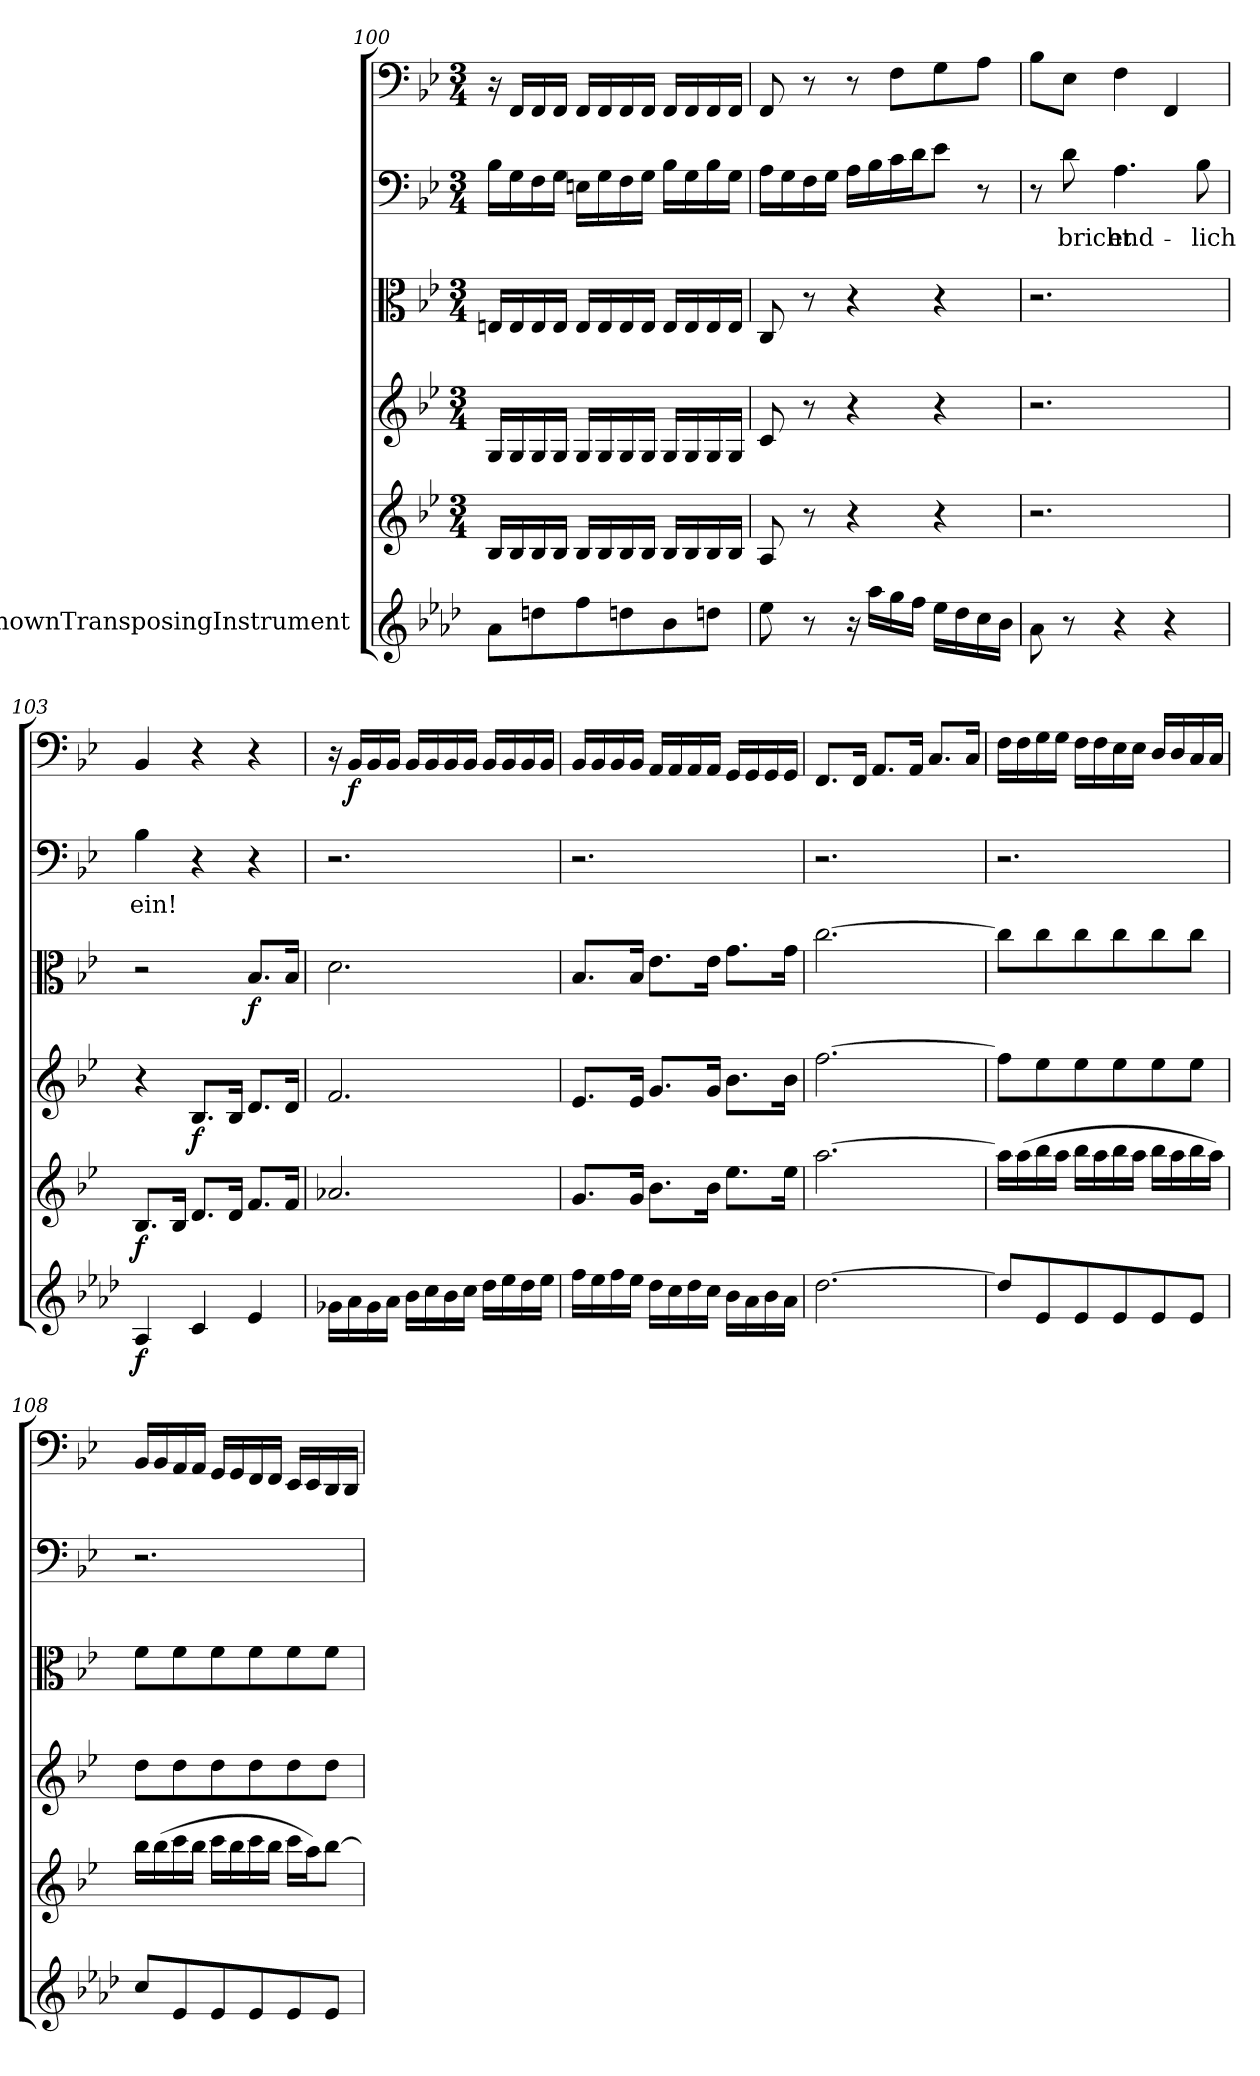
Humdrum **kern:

**kern	**dynam	**kern	**dynam	**kern	**dynam	**kern	**dynam	**kern	**text	**kern	**dynam
*part6	*part6	*part5	*part5	*part4	*part4	*part3	*part3	*part2	*part2	*part1	*part1
*staff6	*staff6	*staff5	*staff5	*staff4	*staff4	*staff3	*staff3	*staff2	*staff2	*staff1	*staff1
*I"UnknownTransposingInstrument	*	*	*	*	*	*	*	*	*	*	*
*clefG2	*	*clefG2	*	*clefG2	*	*clefC3	*	*clefF4	*	*clefF4	*
*ITrd-1c-2	*	*	*	*	*	*	*	*	*	*	*
*k[b-e-]	*	*k[b-e-]	*	*k[b-e-]	*	*k[b-e-]	*	*k[b-e-]	*	*k[b-e-]	*
*	*	*M3/4	*	*M3/4	*	*M3/4	*	*M3/4	*	*M3/4	*
=100	=100	=100	=100	=100	=100	=100	=100	=100	=100	=100	=100
8b-\L	.	16B-/LL	.	16G/LL	.	16En/LL	.	16B-\LL	.	16r	.
.	.	16B-/	.	16G/	.	16E/	.	16G\	.	16FF/LL	.
8een\	.	16B-/	.	16G/	.	16E/	.	16F\	.	16FF/	.
.	.	16B-/JJ	.	16G/JJ	.	16E/JJ	.	16G\JJ	.	16FF/JJ	.
8gg\	.	16B-/LL	.	16G/LL	.	16E/LL	.	16En\LL	.	16FF/LL	.
.	.	16B-/	.	16G/	.	16E/	.	16G\	.	16FF/	.
8een\	.	16B-/	.	16G/	.	16E/	.	16F\	.	16FF/	.
.	.	16B-/JJ	.	16G/JJ	.	16E/JJ	.	16G\JJ	.	16FF/JJ	.
8cc\	.	16B-/LL	.	16G/LL	.	16E/LL	.	16B-\LL	.	16FF/LL	.
.	.	16B-/	.	16G/	.	16E/	.	16G\	.	16FF/	.
8een\J	.	16B-/	.	16G/	.	16E/	.	16B-\	.	16FF/	.
.	.	16B-/JJ	.	16G/JJ	.	16E/JJ	.	16G\JJ	.	16FF/JJ	.
=101	=101	=101	=101	=101	=101	=101	=101	=101	=101	=101	=101
8ff\	.	8A/	.	8c/	.	8C/	.	16A\LL	.	8FF/	.
.	.	.	.	.	.	.	.	16G\	.	.	.
8r	.	8r	.	8r	.	8r	.	16F\	.	8r	.
.	.	.	.	.	.	.	.	16G\JJ	.	.	.
16r	.	4r	.	4r	.	4r	.	16A\LL	.	8r	.
16bb-\LL	.	.	.	.	.	.	.	16B-\	.	.	.
16aa\	.	.	.	.	.	.	.	16c\	.	8F\L	.
16gg\JJ	.	.	.	.	.	.	.	16d\J	.	.	.
16ff\LL	.	4r	.	4r	.	4r	.	8e-\J	.	8G\	.
16ee-\	.	.	.	.	.	.	.	.	.	.	.
16dd\	.	.	.	.	.	.	.	8r	.	8A\J	.
16cc\JJ	.	.	.	.	.	.	.	.	.	.	.
=102	=102	=102	=102	=102	=102	=102	=102	=102	=102	=102	=102
8b-\	.	2.r	.	2.r	.	2.r	.	8r	.	8B-\L	.
8r	.	.	.	.	.	.	.	8d\	bricht	8E-\J	.
4r	.	.	.	.	.	.	.	4.A\	end-	4F\	.
4r	.	.	.	.	.	.	.	.	.	4FF/	.
.	.	.	.	.	.	.	.	8B-\	-lich	.	.
=103	=103	=103	=103	=103	=103	=103	=103	=103	=103	=103	=103
4B-/	f	8.B-/L	f	4r	.	2r	.	4B-\	ein!	4BB-/	.
.	.	16B-/Jk	.	.	.	.	.	.	.	.	.
4d/	.	8.d/L	.	8.B-/L	f	.	.	4r	.	4r	.
.	.	16d/Jk	.	16B-/Jk	.	.	.	.	.	.	.
4f/	.	8.f/L	.	8.d/L	.	8.B-/L	f	4r	.	4r	.
.	.	16f/Jk	.	16d/Jk	.	16B-/Jk	.	.	.	.	.
=104	=104	=104	=104	=104	=104	=104	=104	=104	=104	=104	=104
16a-X\LL	.	2.a-X/	.	2.f/	.	2.d\	.	2.r	.	16r	.
16b-\	.	.	.	.	.	.	.	.	.	16BB-/LL	f
16a-\	.	.	.	.	.	.	.	.	.	16BB-/	.
16b-\JJ	.	.	.	.	.	.	.	.	.	16BB-/JJ	.
16cc\LL	.	.	.	.	.	.	.	.	.	16BB-/LL	.
16dd\	.	.	.	.	.	.	.	.	.	16BB-/	.
16cc\	.	.	.	.	.	.	.	.	.	16BB-/	.
16dd\JJ	.	.	.	.	.	.	.	.	.	16BB-/JJ	.
16ee-\LL	.	.	.	.	.	.	.	.	.	16BB-/LL	.
16ff\	.	.	.	.	.	.	.	.	.	16BB-/	.
16ee-\	.	.	.	.	.	.	.	.	.	16BB-/	.
16ff\JJ	.	.	.	.	.	.	.	.	.	16BB-/JJ	.
=105	=105	=105	=105	=105	=105	=105	=105	=105	=105	=105	=105
16gg\LL	.	8.g/L	.	8.e-/L	.	8.B-/L	.	2.r	.	16BB-/LL	.
16ff\	.	.	.	.	.	.	.	.	.	16BB-/	.
16gg\	.	.	.	.	.	.	.	.	.	16BB-/	.
16ff\JJ	.	16g/Jk	.	16e-/Jk	.	16B-/Jk	.	.	.	16BB-/JJ	.
16ee-\LL	.	8.b-\L	.	8.g/L	.	8.e-\L	.	.	.	16AA/LL	.
16dd\	.	.	.	.	.	.	.	.	.	16AA/	.
16ee-\	.	.	.	.	.	.	.	.	.	16AA/	.
16dd\JJ	.	16b-\Jk	.	16g/Jk	.	16e-\Jk	.	.	.	16AA/JJ	.
16cc\LL	.	8.ee-\L	.	8.b-\L	.	8.g\L	.	.	.	16GG/LL	.
16b-\	.	.	.	.	.	.	.	.	.	16GG/	.
16cc\	.	.	.	.	.	.	.	.	.	16GG/	.
16b-\JJ	.	16ee-\Jk	.	16b-\Jk	.	16g\Jk	.	.	.	16GG/JJ	.
=106	=106	=106	=106	=106	=106	=106	=106	=106	=106	=106	=106
[2.ee-\	.	[2.aa\	.	[2.ff\	.	[2.cc\	.	2.r	.	8.FF/L	.
.	.	.	.	.	.	.	.	.	.	16FF/Jk	.
.	.	.	.	.	.	.	.	.	.	8.AA/L	.
.	.	.	.	.	.	.	.	.	.	16AA/Jk	.
.	.	.	.	.	.	.	.	.	.	8.C/L	.
.	.	.	.	.	.	.	.	.	.	16C/Jk	.
=107	=107	=107	=107	=107	=107	=107	=107	=107	=107	=107	=107
8ee-/L]	.	16aa\LL]	.	8ff\L]	.	8cc\L]	.	2.r	.	16F\LL	.
.	.	(16aa\	.	.	.	.	.	.	.	16F\	.
8f/	.	16bb-\	.	8ee-\	.	8cc\	.	.	.	16G\	.
.	.	16aa\JJ	.	.	.	.	.	.	.	16G\JJ	.
8f/	.	16bb-\LL	.	8ee-\	.	8cc\	.	.	.	16F\LL	.
.	.	16aa\	.	.	.	.	.	.	.	16F\	.
8f/	.	16bb-\	.	8ee-\	.	8cc\	.	.	.	16E-\	.
.	.	16aa\JJ	.	.	.	.	.	.	.	16E-\JJ	.
8f/	.	16bb-\LL	.	8ee-\	.	8cc\	.	.	.	16D/LL	.
.	.	16aa\	.	.	.	.	.	.	.	16D/	.
8f/J	.	16bb-\	.	8ee-\J	.	8cc\J	.	.	.	16C/	.
.	.	16aa\JJ)	.	.	.	.	.	.	.	16C/JJ	.
=108	=108	=108	=108	=108	=108	=108	=108	=108	=108	=108	=108
8dd/L	.	16bb-\LL	.	8dd\L	.	8f\L	.	2.r	.	16BB-/LL	.
.	.	(16bb-\	.	.	.	.	.	.	.	16BB-/	.
8f/	.	16ccc\	.	8dd\	.	8f\	.	.	.	16AA/	.
.	.	16bb-\JJ	.	.	.	.	.	.	.	16AA/JJ	.
8f/	.	16ccc\LL	.	8dd\	.	8f\	.	.	.	16GG/LL	.
.	.	16bb-\	.	.	.	.	.	.	.	16GG/	.
8f/	.	16ccc\	.	8dd\	.	8f\	.	.	.	16FF/	.
.	.	16bb-\JJ	.	.	.	.	.	.	.	16FF/JJ	.
8f/	.	16ccc\LL	.	8dd\	.	8f\	.	.	.	16EE-/LL	.
.	.	16aa\J)	.	.	.	.	.	.	.	16EE-/	.
8f/J	.	[8bb-\J	.	8dd\J	.	8f\J	.	.	.	16DD/	.
.	.	.	.	.	.	.	.	.	.	16DD/JJ	.
=	=	=	=	=	=	=	=	=	=	=	=
*-	*-	*-	*-	*-	*-	*-	*-	*-	*-	*-	*-
